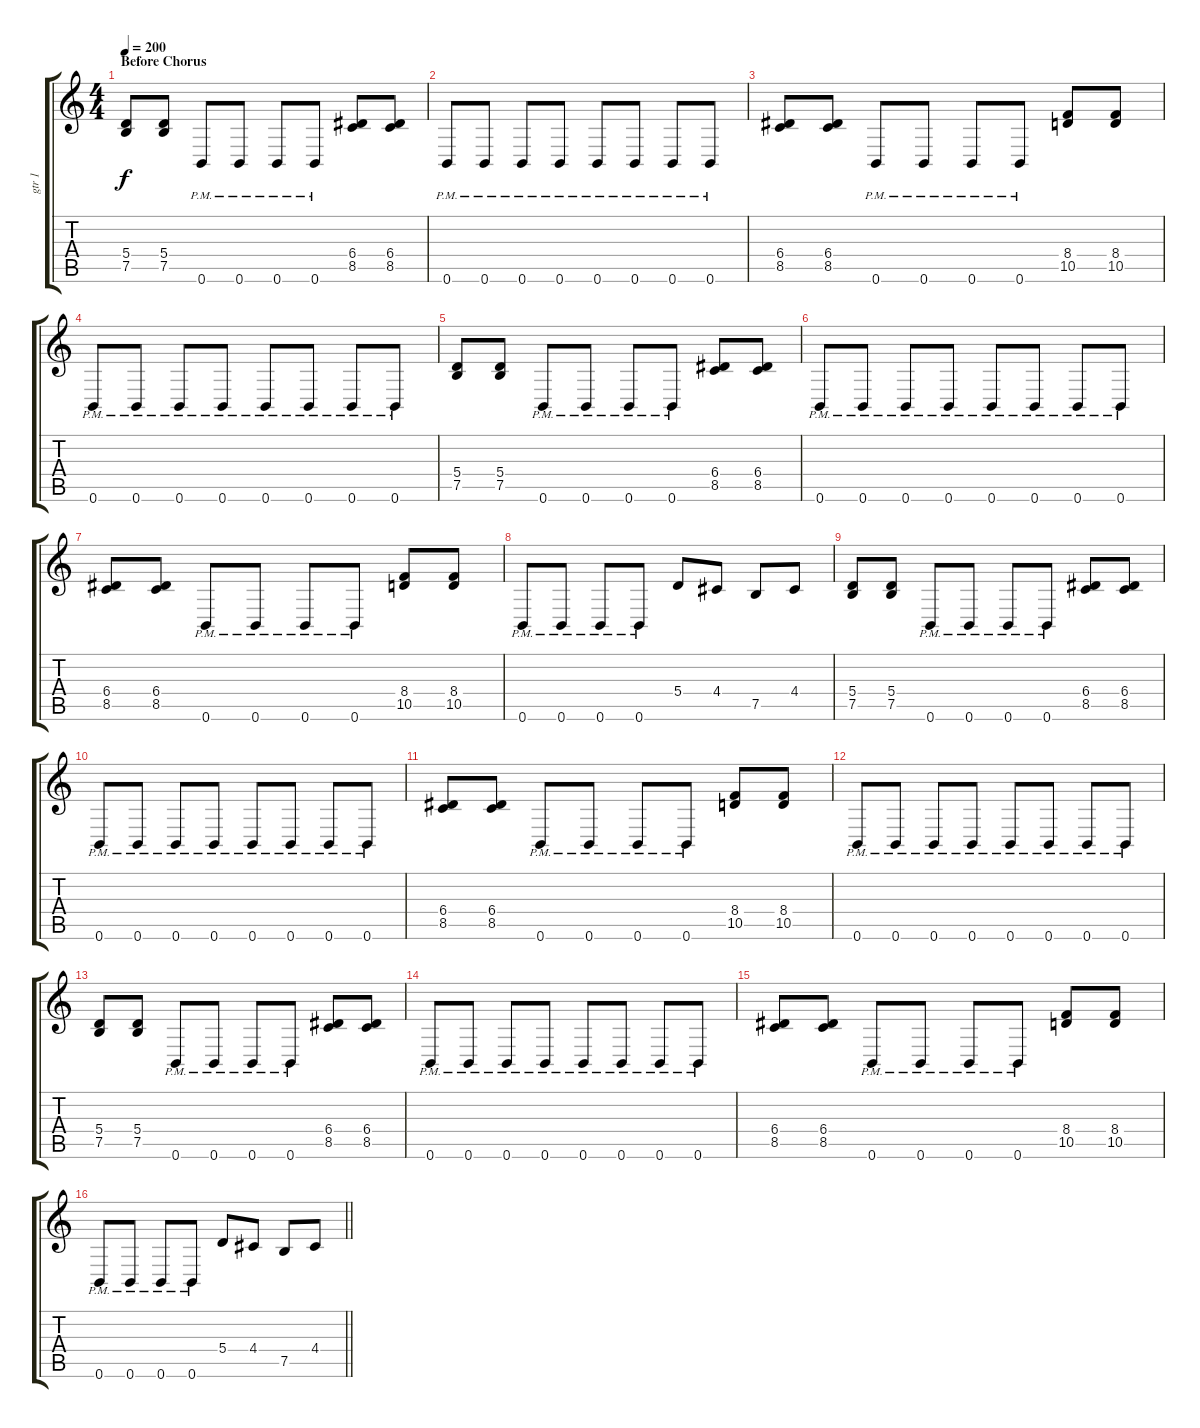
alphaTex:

\track ("gtr 1" "gtr 1") {instrument overdrivenguitar}
\staff {score tabs}
\tuning (B3 Gb3 D3 A2 E2 B1) {hide}
\ts (4 4)
\section ("" "Before Chorus")
\tempo 200
\clef g2
\ks c
(5.4 7.5).8{dy f} (5.4 7.5).8 0.6{pm}.8 0.6{pm}.8 0.6{pm}.8 0.6{pm}.8 (6.4 8.5).8 (6.4 8.5).8 |
0.6{pm}.8 0.6{pm}.8 0.6{pm}.8 0.6{pm}.8 0.6{pm}.8 0.6{pm}.8 0.6{pm}.8 0.6{pm}.8 |
(6.4 8.5).8 (6.4 8.5).8 0.6{pm}.8 0.6{pm}.8 0.6{pm}.8 0.6{pm}.8 (8.4 10.5).8 (8.4 10.5).8 |
0.6{pm}.8 0.6{pm}.8 0.6{pm}.8 0.6{pm}.8 0.6{pm}.8 0.6{pm}.8 0.6{pm}.8 0.6{pm}.8 |
(5.4 7.5).8 (5.4 7.5).8 0.6{pm}.8 0.6{pm}.8 0.6{pm}.8 0.6{pm}.8 (6.4 8.5).8 (6.4 8.5).8 |
0.6{pm}.8 0.6{pm}.8 0.6{pm}.8 0.6{pm}.8 0.6{pm}.8 0.6{pm}.8 0.6{pm}.8 0.6{pm}.8 |
(6.4 8.5).8 (6.4 8.5).8 0.6{pm}.8 0.6{pm}.8 0.6{pm}.8 0.6{pm}.8 (8.4 10.5).8 (8.4 10.5).8 |
0.6{pm}.8 0.6{pm}.8 0.6{pm}.8 0.6{pm}.8 5.4.8 4.4.8 7.5.8 4.4.8 |
(5.4 7.5).8 (5.4 7.5).8 0.6{pm}.8 0.6{pm}.8 0.6{pm}.8 0.6{pm}.8 (6.4 8.5).8 (6.4 8.5).8 |
0.6{pm}.8 0.6{pm}.8 0.6{pm}.8 0.6{pm}.8 0.6{pm}.8 0.6{pm}.8 0.6{pm}.8 0.6{pm}.8 |
(6.4 8.5).8 (6.4 8.5).8 0.6{pm}.8 0.6{pm}.8 0.6{pm}.8 0.6{pm}.8 (8.4 10.5).8 (8.4 10.5).8 |
0.6{pm}.8 0.6{pm}.8 0.6{pm}.8 0.6{pm}.8 0.6{pm}.8 0.6{pm}.8 0.6{pm}.8 0.6{pm}.8 |
(5.4 7.5).8 (5.4 7.5).8 0.6{pm}.8 0.6{pm}.8 0.6{pm}.8 0.6{pm}.8 (6.4 8.5).8 (6.4 8.5).8 |
0.6{pm}.8 0.6{pm}.8 0.6{pm}.8 0.6{pm}.8 0.6{pm}.8 0.6{pm}.8 0.6{pm}.8 0.6{pm}.8 |
(6.4 8.5).8 (6.4 8.5).8 0.6{pm}.8 0.6{pm}.8 0.6{pm}.8 0.6{pm}.8 (8.4 10.5).8 (8.4 10.5).8 |
\barLineRight lightlight
0.6{pm}.8 0.6{pm}.8 0.6{pm}.8 0.6{pm}.8 5.4.8 4.4.8 7.5.8 4.4.8
